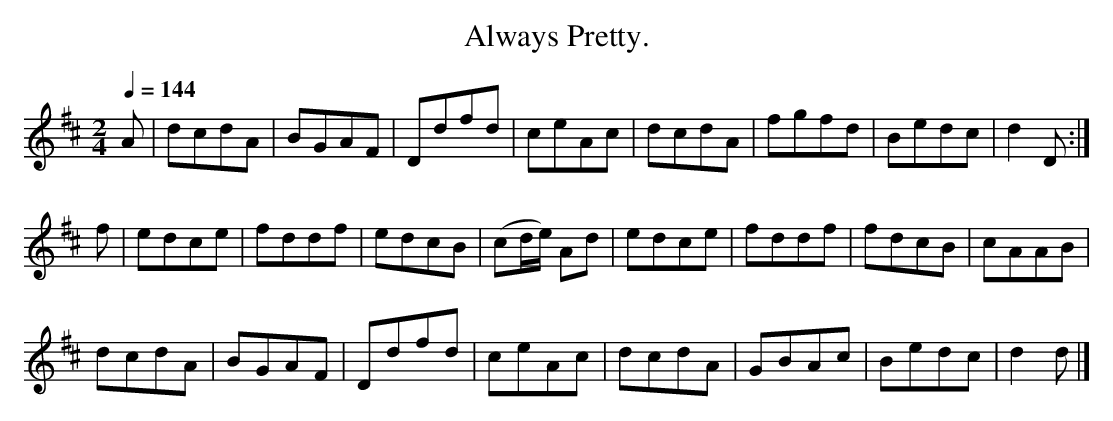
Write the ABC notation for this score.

X:1
T:Always Pretty.
M:2/4
L:1/8
Q:1/4=144
K:D
A|dcdA|BGAF|Ddfd| ceAc|dcdA|fgfd|Bedc|d2D:|
f|edce|fddf|edcB|(cd/e/) Ad|edce|fddf|fdcB|cAAB|
  dcdA|BGAF|Ddfd| ceAc|dcdA|GBAc|Bedc|d2d|]
